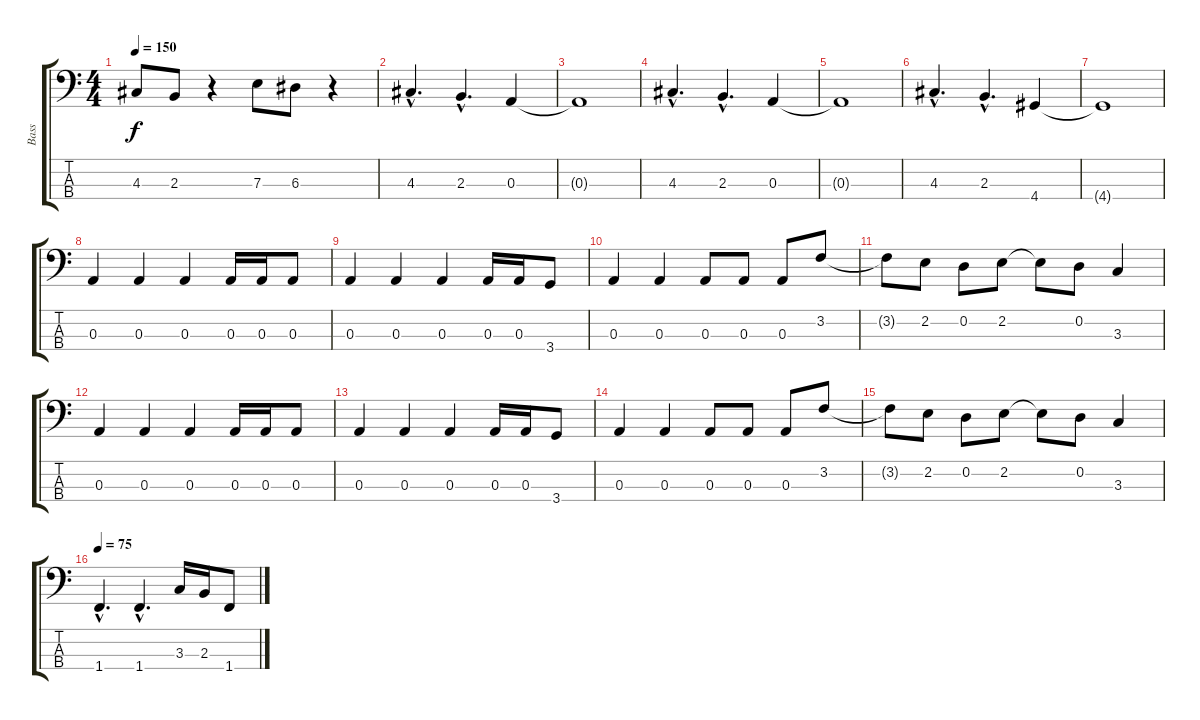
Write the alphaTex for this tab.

\track ("Bass" "Bass") {instrument electricbassfinger}
\staff {score tabs}
\tuning (G2 D2 A1 E1) {hide}
\ts (4 4)
\tempo 150
\clef f4
\ks c
4.3.8{dy f} 2.3.8 r.4 7.3.8 6.3.8 r.4 |
4.3{hac}.4{d} 2.3{hac}.4{d} 0.3.4 |
0.3{t}.1 |
4.3{hac}.4{d} 2.3{hac}.4{d} 0.3.4 |
0.3{t}.1 |
4.3{hac}.4{d} 2.3{hac}.4{d} 4.4.4 |
4.4{t}.1 |
0.3.4 0.3.4 0.3.4 0.3.16 0.3.16 0.3.8 |
0.3.4 0.3.4 0.3.4 0.3.16 0.3.16 3.4.8 |
0.3.4 0.3.4 0.3.8 0.3.8 0.3.8 3.2.8 |
3.2{t}.8 2.2.8 0.2.8 2.2.8 2.2{t}.8 0.2.8 3.3.4 |
0.3.4 0.3.4 0.3.4 0.3.16 0.3.16 0.3.8 |
0.3.4 0.3.4 0.3.4 0.3.16 0.3.16 3.4.8 |
0.3.4 0.3.4 0.3.8 0.3.8 0.3.8 3.2.8 |
3.2{t}.8 2.2.8 0.2.8 2.2.8 2.2{t}.8 0.2.8 3.3.4 |
\tempo 75
1.4{hac}.4{d} 1.4{hac}.4{d} 3.3.16 2.3.16 1.4.8
